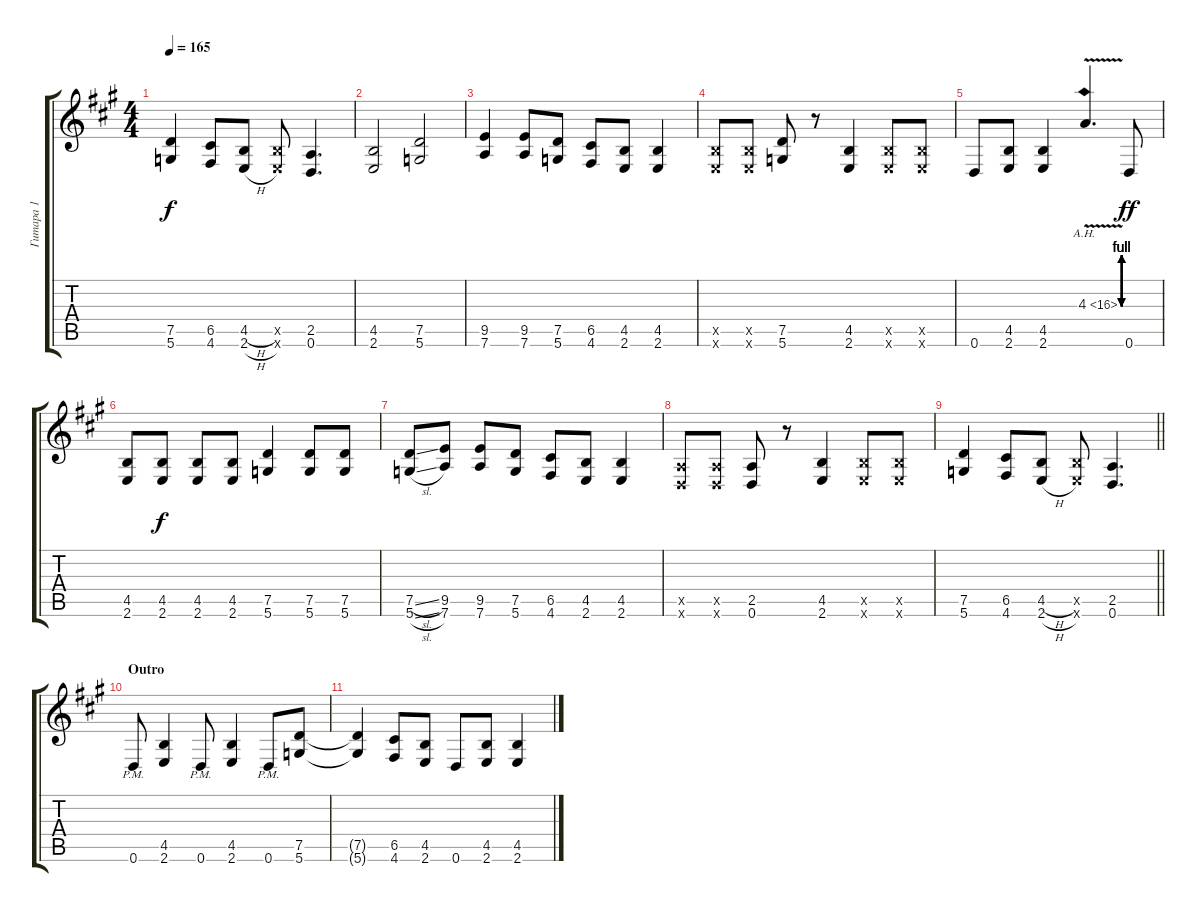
\track ("Гитара 1" "Гитара 1") {instrument distortionguitar}
\staff {score tabs}
\tuning (D4 A3 F3 C3 G2 D2) {hide}
\ts (4 4)
\tempo 165
\clef g2
\ks f#minor
(7.5 5.6).4{dy f} (6.5 4.6).8 (4.5{h} 2.6{h}).8 (4.5{x} 2.6{x}).8 (2.5 0.6).4{d} |
(4.5 2.6).2 (7.5 5.6).2 |
(9.5 7.6).4 (9.5 7.6).8 (7.5 5.6).8 (6.5 4.6).8 (4.5 2.6).8 (4.5 2.6).4 |
(4.5{x} 2.6{x}).8 (4.5{x} 2.6{x}).8 (7.5 5.6).8 r.8 (4.5 2.6).4 (4.5{x} 2.6{x}).8 (4.5{x} 2.6{x}).8 |
0.6.8 (4.5 2.6).8 (4.5 2.6).4 4.3{be (custom 0 0 15 4 23 0 33 4 41 0 51 4 60 0) ah 12 v}.4{d} 0.6.8{dy ff} |
(4.5 2.6).8 (4.5 2.6).8{dy f} (4.5 2.6).8 (4.5 2.6).8 (7.5 5.6).4 (7.5 5.6).8 (7.5 5.6).8 |
(7.5{sl} 5.6{sl}).8 (9.5 7.6).8 (9.5 7.6).8 (7.5 5.6).8 (6.5 4.6).8 (4.5 2.6).8 (4.5 2.6).4 |
(2.5{x} 0.6{x}).8 (2.5{x} 0.6{x}).8 (2.5 0.6).8 r.8 (4.5 2.6).4 (4.5{x} 2.6{x}).8 (4.5{x} 2.6{x}).8 |
\barLineRight lightlight
(7.5 5.6).4 (6.5 4.6).8 (4.5{h} 2.6{h}).8 (4.5{x} 2.6{x}).8 (2.5 0.6).4{d} |
\section ("" "Outro")
0.6{pm}.8 (4.5 2.6).4 0.6{pm}.8 (4.5 2.6).4 0.6{pm}.8 (7.5 5.6).8 |
(7.5{t} 5.6{t}).4 (6.5 4.6).8 (4.5 2.6).8 0.6.8 (4.5 2.6).8 (4.5 2.6).4
